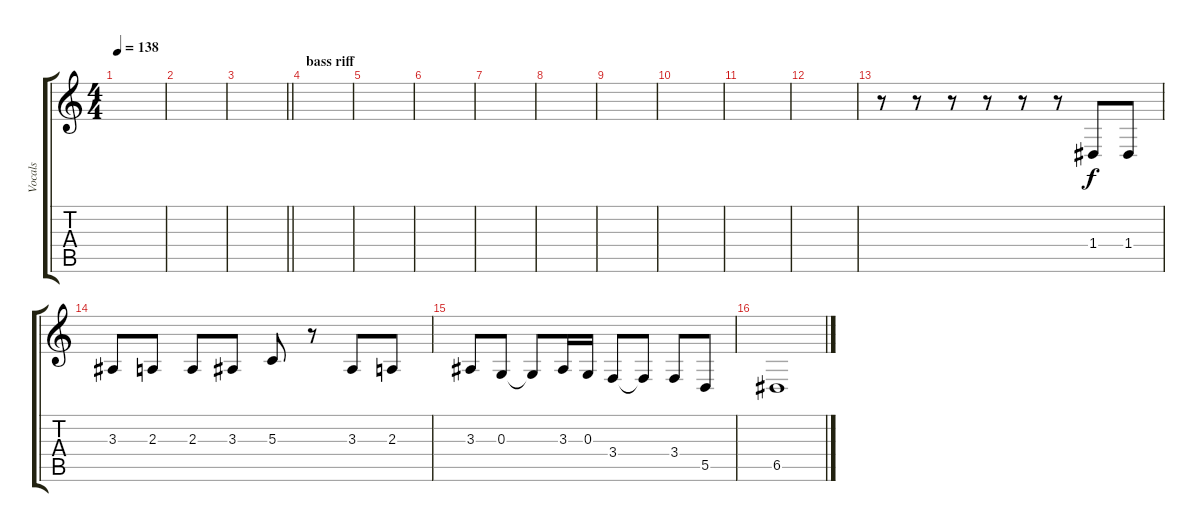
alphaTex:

\track ("Vocals" "Vocals") {instrument trumpet}
\staff {score tabs}
\tuning (E4 B3 G3 D3 A2 E2) {hide}
\ts (4 4)
\tempo 138
\clef g2
\ks c
|
|
\barLineRight lightlight
|
\section ("" "bass riff")
|
|
|
|
|
|
|
|
|
r.8{volume 11} r.8 r.8 r.8 r.8 r.8 1.4.8 1.4.8 |
3.3.8 2.3.8 2.3.8 3.3.8 5.3.8 r.8 3.3.8 2.3.8 |
3.3.8 0.3.8 0.3{t}.8 3.3.16 0.3.16 3.4.8 3.4{t}.8 3.4.8 5.5.8 |
6.5.1
